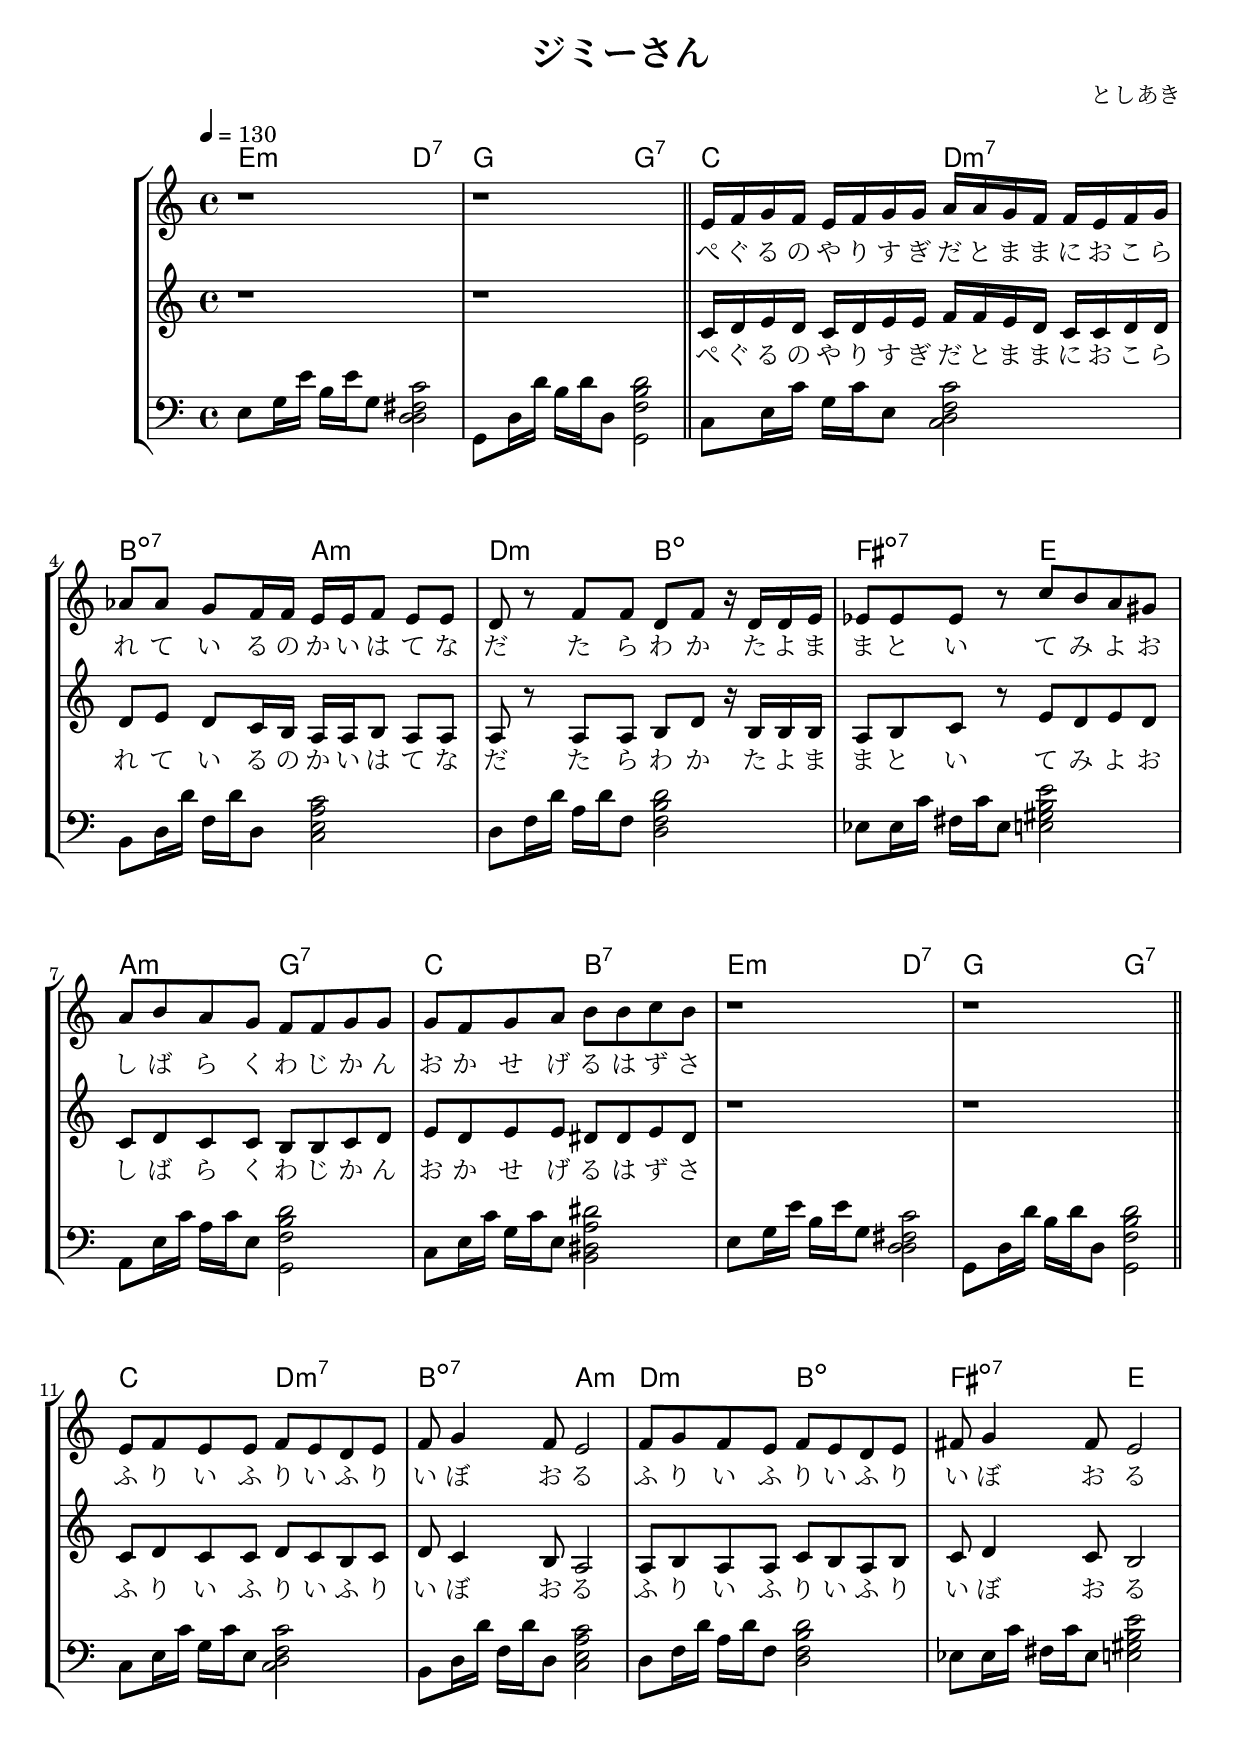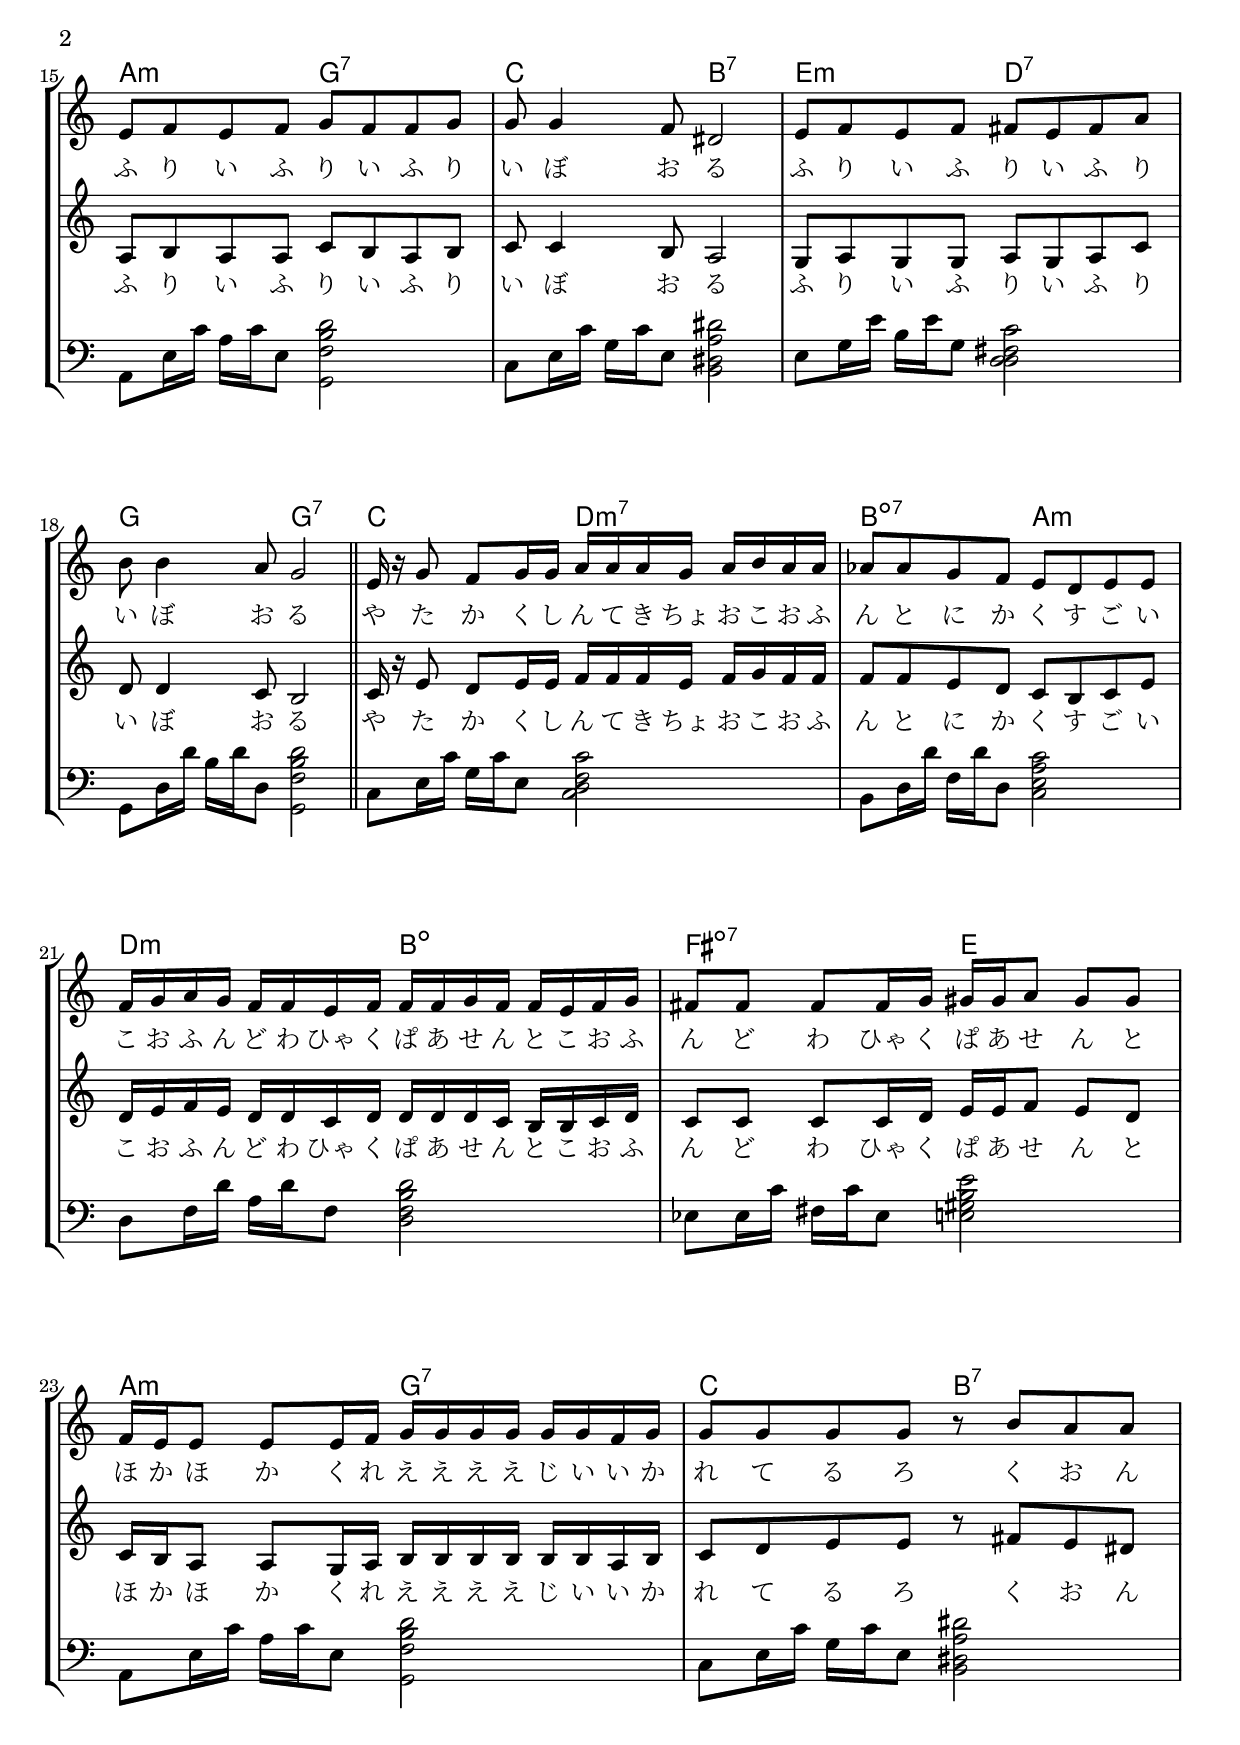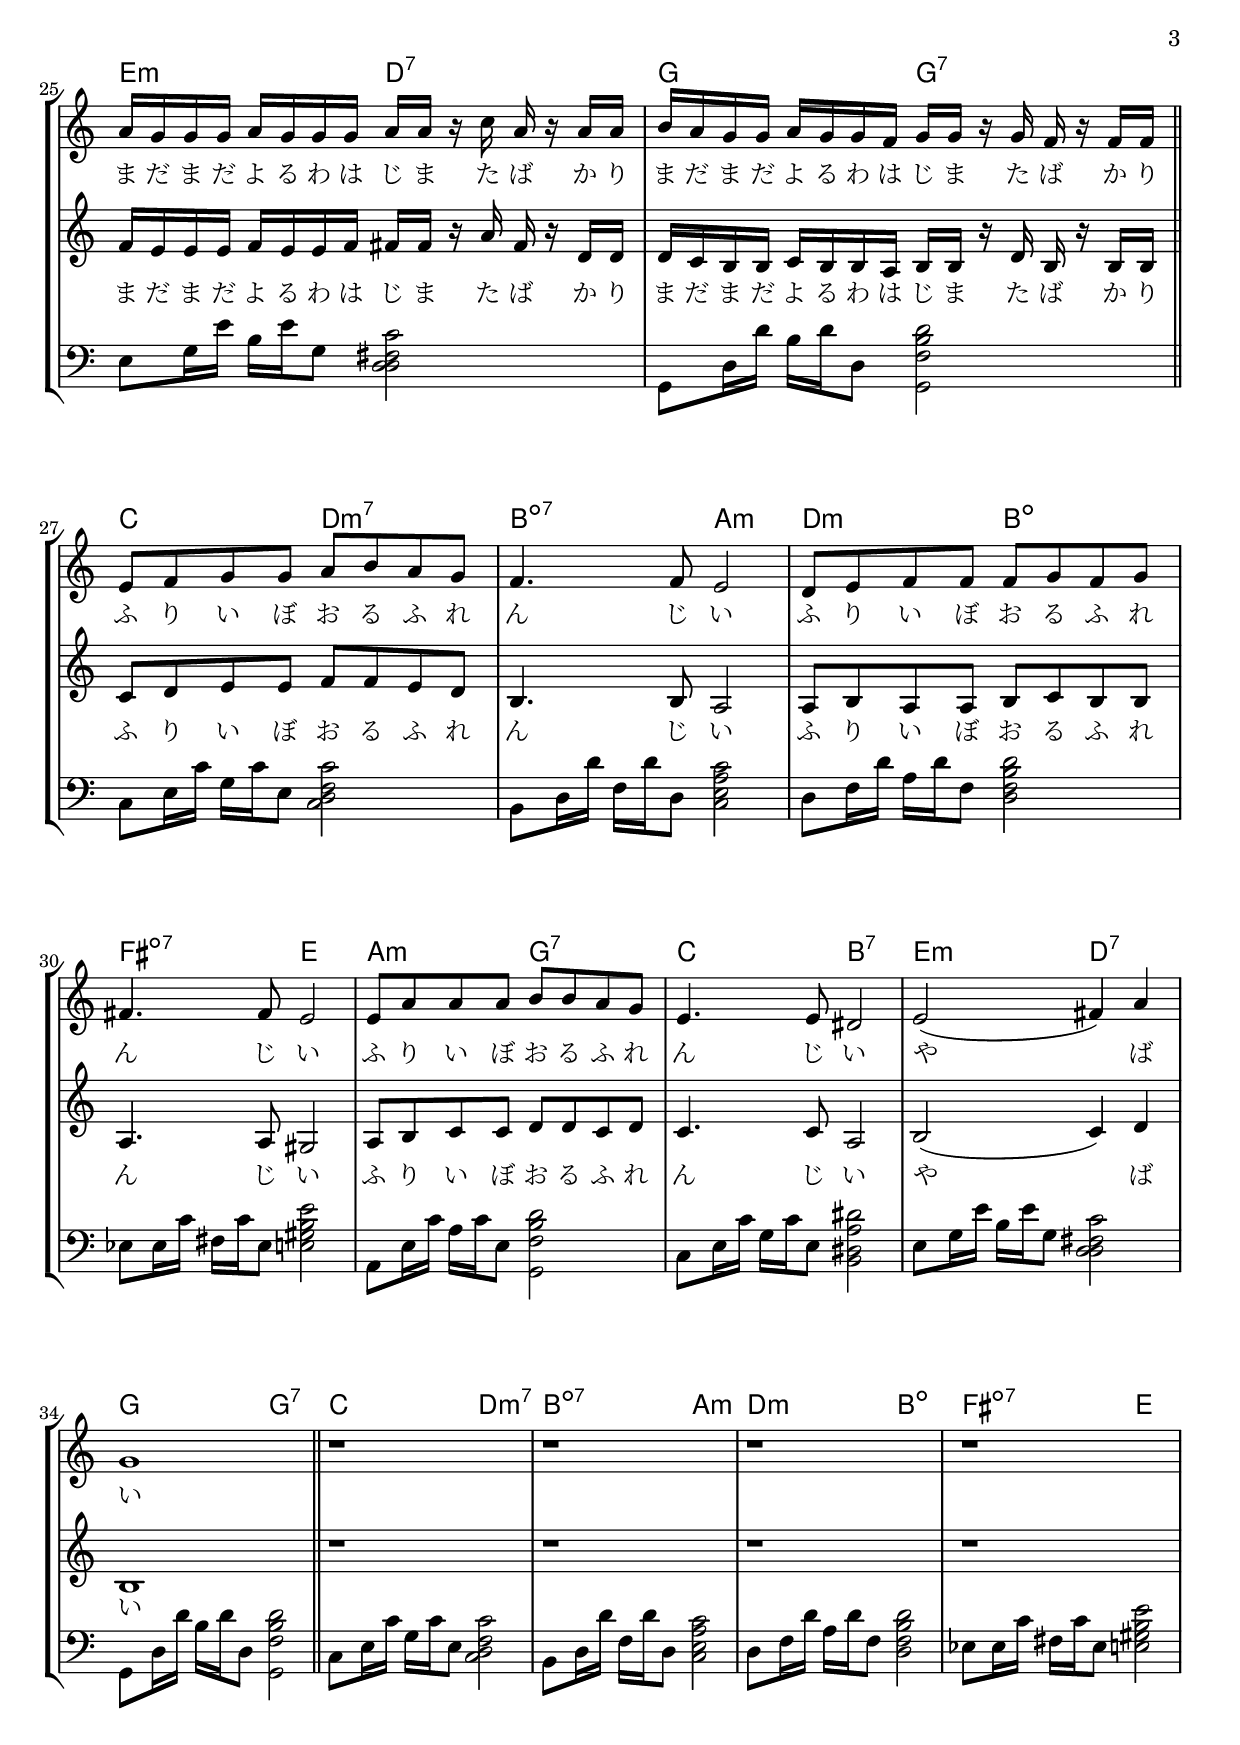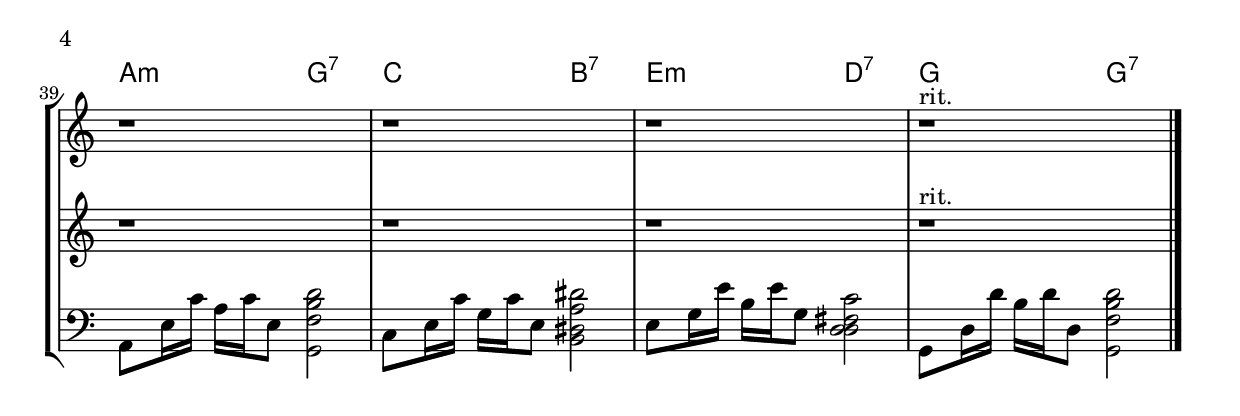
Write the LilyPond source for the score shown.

\version "2.12.1"

\header {
	title = \markup {ジミーさん}
	composer = \markup \center-column {としあき}
}

harmony = \chordmode {
	e2:m d:7 g g:7 

	c d:min7 b:dim7 a:m d:m b:dim fis:dim7 e a:m g:7 c b:7 e:m d:7 g g:7 

	c d:min7 b:dim7 a:m d:m b:dim fis:dim7 e a:m g:7 c b:7 e:m d:7 g g:7 

	c d:min7 b:dim7 a:m d:m b:dim fis:dim7 e a:m g:7 c b:7 e:m d:7 g g:7 

	c d:min7 b:dim7 a:m d:m b:dim fis:dim7 e a:m g:7 c b:7 e:m d:7 g g:7 

	c d:min7 b:dim7 a:m d:m b:dim fis:dim7 e a:m g:7 c b:7 e:m d:7 g g:7 
}

melody = {
	\key c \major
	\tempo 4 = 130
	r1 | r1   
	\set Staff.midiInstrument = #"fss0.32"
	e'16  f'16  g'16  f'16  e'16  f'16  g'16  g'16  a'16  a'16  g'16  f'16  f'16  e'16  f'16  g'16 
	as'8  as'8  g'8  f'16  f'16  e'16  e'16  f'8  e'8  e'8 
	d'8  r8  f'8  f'8  d'8  f'8  r16  d'16  d'16  e'16 
	es'8  es'8  es'8  r8  c''8  b'8  a'8  gis'8 
	a'8  b'8  a'8  g'8  f'8  f'8  g'8  g'8 
	g'8  f'8  g'8  a'8  b'8  b'8  c''8  b'8
	r1 r1 	\set Staff.midiInstrument = #"fss0.32"
	e'8  f'8  e'8  e'8  f'8  e'8  d'8  e'8 
	f'8  g'4  f'8  e'2 
	f'8  g'8  f'8  e'8  f'8  e'8  d'8  e'8 
	fis'8  g'4  fis'8  e'2 
	e'8  f'8  e'8  f'8  g'8  f'8  f'8  g'8 
	g'8  g'4  f'8  dis'2 
	e'8  f'8  e'8  f'8  fis'8  e'8  fis'8  a'8 
	b'8  b'4  a'8  g'2
	\set Staff.midiInstrument = #"fss0.32"
	e'16  r16  g'8  f'8  g'16  g'16  a'16  a'16  a'16  g'16  a'16  b'16  a'16  a'16 
	as'8  as'8  g'8  f'8  e'8  d'8  e'8  e'8 
	f'16  g'16  a'16  g'16  f'16  f'16  e'16  f'16  f'16  f'16  g'16  f'16  f'16  e'16  f'16  g'16 
	fis'8  fis'8  fis'8  fis'16  g'16  gis'16  gis'16  a'8  gis'8  gis'8 
	f'16  e'16  e'8  e'8  e'16  f'16  g'16  g'16  g'16  g'16  g'16  g'16  f'16  g'16 
	g'8  g'8  g'8  g'8  r8  b'8  a'8  a'8 
	a'16  g'16  g'16  g'16  a'16  g'16  g'16  g'16  a'16  a'16  r16  c''16  a'16  r16  a'16  a'16 
	b'16  a'16  g'16  g'16  a'16  g'16  g'16  f'16  g'16  g'16  r16  g'16  f'16  r16  f'16  f'16
	\set Staff.midiInstrument = #"fss0.32"
	e'8  f'8  g'8  g'8  a'8  b'8  a'8  g'8 
	f'4.  f'8  e'2 
	d'8  e'8  f'8  f'8  f'8  g'8  f'8  g'8 
	fis'4.  fis'8  e'2 
	e'8  a'8  a'8  a'8  b'8  b'8  a'8  g'8 
	e'4.  e'8  dis'2 
	e'2  (fis'4)  a'4 
	g'1
	r1 | r1 | r1 | r1 | r1 | r1 | r1 | r1^"rit." \bar "|."
}

words = \lyricmode {
	
	ぺ  ぐ  る  の  や  り  す  ぎ  だ  と  ま  ま  に  お  こ  ら  れ  て  い  る  の  か  い  は  て  な  だ  た  ら  わ  か  た  よ  ま  ま  と  い  て  み  よ  お  し  ば  ら  く  わ  じ  か  ん  お  か  せ  げ  る  は  ず  さ  
	ふ  り  い  ふ  り  い  ふ  り  い  ぼ  お  る  ふ  り  い  ふ  り  い  ふ  り  い  ぼ  お  る  ふ  り  い  ふ  り  い  ふ  り  い  ぼ  お  る  ふ  り  い  ふ  り  い  ふ  り  い  ぼ  お  る  
	や  た  か  く  し  ん  て  き  ちょ  お  こ  お  ふ  ん  と  に  か  く  す  ご  い  こ  お  ふ  ん  ど  わ  ひゃ  く  ぱ  あ  せ  ん  と  こ  お  ふ  ん  ど  わ  ひゃ  く  ぱ  あ  せ  ん  と  ほ  か  ほ  か  く  れ  え  え  え  え  じ  い  い  か  れ  て  る  ろ  く  お  ん  ま  だ  ま  だ  よ  る  わ  は  じ  ま  た  ば  か  り  ま  だ  ま  だ  よ  る  わ  は  じ  ま  た  ば  か  り  
	ふ  り  い  ぼ  お  る  ふ  れ  ん  じ  い  ふ  り  い  ぼ  お  る  ふ  れ  ん  じ  い  ふ  り  い  ぼ  お  る  ふ  れ  ん  じ  い  や  ば  い  
	
}

secondmelody = {
	\key c \major
	\tempo 4 = 130
	r1 | r1   
	\set Staff.midiInstrument = #"Concertina"
	c'16  d'16  e'16  d'16  c'16  d'16  e'16  e'16  f'16  f'16  e'16  d'16  c'16  c'16  d'16  d'16 
	d'8  e'8  d'8  c'16  b16  a16  a16  b8  a8  a8 
	a8  r8  a8  a8  b8  d'8  r16  b16  b16  b16 
	a8  b8  c'8  r8  e'8  d'8  e'8  d'8 
	c'8  d'8  c'8  c'8  b8  b8  c'8  d'8 
	e'8  d'8  e'8  e'8  dis'8  dis'8  e'8  dis'8
	r1 r1 	\set Staff.midiInstrument = #"mmi0.42"
	c'8  d'8  c'8  c'8  d'8  c'8  b8  c'8 
	d'8  c'4  b8  a2 
	a8  b8  a8  a8  c'8  b8  a8  b8 
	c'8  d'4  c'8  b2 
	a8  b8  a8  a8  c'8  b8  a8  b8 
	c'8  c'4  b8  a2 
	g8  a8  g8  g8  a8  g8  a8  c'8 
	d'8  d'4  c'8  b2
	\set Staff.midiInstrument = #"Concertina"
	c'16  r16  e'8  d'8  e'16  e'16  f'16  f'16  f'16  e'16  f'16  g'16  f'16  f'16 
	f'8  f'8  e'8  d'8  c'8  b8  c'8  e'8 
	d'16  e'16  f'16  e'16  d'16  d'16  c'16  d'16  d'16  d'16  d'16  c'16  b16  b16  c'16  d'16 
	c'8  c'8  c'8  c'16  d'16  e'16  e'16  f'8  e'8  d'8 
	c'16  b16  a8  a8  g16  a16  b16  b16  b16  b16  b16  b16  a16  b16 
	c'8  d'8  e'8  e'8  r8  fis'8  e'8  dis'8 
	f'16  e'16  e'16  e'16  f'16  e'16  e'16  f'16  fis'16  fis'16  r16  a'16  fis'16  r16  d'16  d'16 
	d'16  c'16  b16  b16  c'16  b16  b16  a16  b16  b16  r16  d'16  b16  r16  b16  b16
	\set Staff.midiInstrument = #"mmi0.42"
	c'8  d'8  e'8  e'8  f'8  f'8  e'8  d'8 
	b4.  b8  a2 
	a8  b8  a8  a8  b8  c'8  b8  b8 
	a4.  a8  gis2 
	a8  b8  c'8  c'8  d'8  d'8  c'8  d'8 
	c'4.  c'8  a2 
	b2  (c'4)  d'4 
	b1
	r1 | r1 | r1 | r1 | r1 | r1 | r1 | r1^"rit." \bar "|."
}

secondwords = \lyricmode {
	
	ぺ  ぐ  る  の  や  り  す  ぎ  だ  と  ま  ま  に  お  こ  ら  れ  て  い  る  の  か  い  は  て  な  だ  た  ら  わ  か  た  よ  ま  ま  と  い  て  み  よ  お  し  ば  ら  く  わ  じ  か  ん  お  か  せ  げ  る  は  ず  さ  
	ふ  り  い  ふ  り  い  ふ  り  い  ぼ  お  る  ふ  り  い  ふ  り  い  ふ  り  い  ぼ  お  る  ふ  り  い  ふ  り  い  ふ  り  い  ぼ  お  る  ふ  り  い  ふ  り  い  ふ  り  い  ぼ  お  る  
	や  た  か  く  し  ん  て  き  ちょ  お  こ  お  ふ  ん  と  に  か  く  す  ご  い  こ  お  ふ  ん  ど  わ  ひゃ  く  ぱ  あ  せ  ん  と  こ  お  ふ  ん  ど  わ  ひゃ  く  ぱ  あ  せ  ん  と  ほ  か  ほ  か  く  れ  え  え  え  え  じ  い  い  か  れ  て  る  ろ  く  お  ん  ま  だ  ま  だ  よ  る  わ  は  じ  ま  た  ば  か  り  ま  だ  ま  だ  よ  る  わ  は  じ  ま  た  ば  か  り  
	ふ  り  い  ぼ  お  る  ふ  れ  ん  じ  い  ふ  り  い  ぼ  お  る  ふ  れ  ん  じ  い  ふ  り  い  ぼ  お  る  ふ  れ  ん  じ  い  や  ば  い  
	
}

tempochange = {
	\tempo 4 = 130
	r1 | r1 \bar "||"
	\tempo 4 = 130
	r1 | r1 | r1 | r1 | r1 | r1 | r1 | r1 \bar "||"
	\tempo 4 = 130
	r1 | r1 | r1 | r1 | r1 | r1 | r1 | r1 \bar "||"
	\tempo 4 = 130
	r1 | r1 | r1 | r1 | r1 | r1 | r1 | r1 \bar "||"
	\tempo 4 = 130
	r1 | r1 | r1 | r1 | r1 | r1 | r1 | r1 \bar "||"
	\tempo 4 = 130
	r1 | r1 | r1 | r1 | r1 | r1 | r1 | \tempo 4 = 97 r2 \tempo 4 = 86 r2 \bar "|."
}

mainacc = {
	\clef bass
	\set Staff.midiInstrument = #"Guitar harmonics"
	\key c \major
	\tempo 4 = 130
	e8 g16 e' b e' g8
	<d d fis c'>2
	g,8 d16 d' b d' d8
	<g, f b d'>2
	\bar "||"

	\set Staff.midiInstrument = #"Guitar harmonics"
	c8 e16 c' g c' e8
	<c d f c'>2
	b,8 d16 d' f d' d8
	<c e a c'>2
	d8 f16 d' a d' f8
	<d f b d'>2
	es8 es16 c' fis c' es8
	<e gis b e'>2
	a,8 e16 c' a c' e8
	<g, f b d'>2
	c8 e16 c' g c' e8
	<b, dis a dis'>2
	e8 g16 e' b e' g8
	<d d fis c'>2
	g,8 d16 d' b d' d8
	<g, f b d'>2
	\bar "||"

	\set Staff.midiInstrument = #"Guitar harmonics"
	c8 e16 c' g c' e8
	<c d f c'>2
	b,8 d16 d' f d' d8
	<c e a c'>2
	d8 f16 d' a d' f8
	<d f b d'>2
	es8 es16 c' fis c' es8
	<e gis b e'>2
	a,8 e16 c' a c' e8
	<g, f b d'>2
	c8 e16 c' g c' e8
	<b, dis a dis'>2
	e8 g16 e' b e' g8
	<d d fis c'>2
	g,8 d16 d' b d' d8
	<g, f b d'>2
	\bar "||"

	\set Staff.midiInstrument = #"Guitar harmonics"
	c8 e16 c' g c' e8
	<c d f c'>2
	b,8 d16 d' f d' d8
	<c e a c'>2
	d8 f16 d' a d' f8
	<d f b d'>2
	es8 es16 c' fis c' es8
	<e gis b e'>2
	a,8 e16 c' a c' e8
	<g, f b d'>2
	c8 e16 c' g c' e8
	<b, dis a dis'>2
	e8 g16 e' b e' g8
	<d d fis c'>2
	g,8 d16 d' b d' d8
	<g, f b d'>2
	\bar "||"

	\set Staff.midiInstrument = #"Guitar harmonics"
	c8 e16 c' g c' e8
	<c d f c'>2
	b,8 d16 d' f d' d8
	<c e a c'>2
	d8 f16 d' a d' f8
	<d f b d'>2
	es8 es16 c' fis c' es8
	<e gis b e'>2
	a,8 e16 c' a c' e8
	<g, f b d'>2
	c8 e16 c' g c' e8
	<b, dis a dis'>2
	e8 g16 e' b e' g8
	<d d fis c'>2
	g,8 d16 d' b d' d8
	<g, f b d'>2
	\bar "||"

	\set Staff.midiInstrument = #"Guitar harmonics"
	c8 e16 c' g c' e8
	<c d f c'>2
	b,8 d16 d' f d' d8
	<c e a c'>2
	d8 f16 d' a d' f8
	<d f b d'>2
	es8 es16 c' fis c' es8
	<e gis b e'>2
	a,8 e16 c' a c' e8
	<g, f b d'>2
	c8 e16 c' g c' e8
	<b, dis a dis'>2
	e8 g16 e' b e' g8
	<d d fis c'>2
	g,8 d16 d' b d' d8
	<g, f b d'>2
	\bar "|."
}

subacc = {
	\clef bass
	\set Staff.midiInstrument = #"Concertina"
	\key c \major
	\tempo 4 = 130
	e8 <g b e'>16 e16   g16 b16 <g b e'>16 b16
	d8 <d fis c'>16 d16   d16 fis16 <d fis c'>16 fis16
	g,8 <d b d'>16 g,16   d16 b16 <d b d'>16 b16
	g,8 <f b d'>16 g,16   f16 b16 <f b d'>16 b16
	\bar "||"

	\set Staff.midiInstrument = #"Concertina"
	c8 <e g c'>16 c16   e16 g16 <e g c'>16 g16
	c8 <d f c'>16 c16   d16 f16 <d f c'>16 f16
	b,8 <d f d'>16 b,16   d16 f16 <d f d'>16 f16
	c8 <e a c'>16 c16   e16 a16 <e a c'>16 a16
	d8 <f a d'>16 d16   f16 a16 <f a d'>16 a16
	d8 <f b d'>16 d16   f16 b16 <f b d'>16 b16
	es8 <es fis c'>16 es16   es16 fis16 <es fis c'>16 fis16
	e8 <gis b e'>16 e16   gis16 b16 <gis b e'>16 b16
	a,8 <e a c'>16 a,16   e16 a16 <e a c'>16 a16
	g,8 <f b d'>16 g,16   f16 b16 <f b d'>16 b16
	c8 <e g c'>16 c16   e16 g16 <e g c'>16 g16
	b,8 <dis a dis'>16 b,16   dis16 a16 <dis a dis'>16 a16
	e8 <g b e'>16 e16   g16 b16 <g b e'>16 b16
	d8 <d fis c'>16 d16   d16 fis16 <d fis c'>16 fis16
	g,8 <d b d'>16 g,16   d16 b16 <d b d'>16 b16
	g,8 <f b d'>16 g,16   f16 b16 <f b d'>16 b16
	\bar "||"

	\set Staff.midiInstrument = #"Concertina"
	c8 <e g c'>16 c16   e16 g16 <e g c'>16 g16
	c8 <d f c'>16 c16   d16 f16 <d f c'>16 f16
	b,8 <d f d'>16 b,16   d16 f16 <d f d'>16 f16
	c8 <e a c'>16 c16   e16 a16 <e a c'>16 a16
	d8 <f a d'>16 d16   f16 a16 <f a d'>16 a16
	d8 <f b d'>16 d16   f16 b16 <f b d'>16 b16
	es8 <es fis c'>16 es16   es16 fis16 <es fis c'>16 fis16
	e8 <gis b e'>16 e16   gis16 b16 <gis b e'>16 b16
	a,8 <e a c'>16 a,16   e16 a16 <e a c'>16 a16
	g,8 <f b d'>16 g,16   f16 b16 <f b d'>16 b16
	c8 <e g c'>16 c16   e16 g16 <e g c'>16 g16
	b,8 <dis a dis'>16 b,16   dis16 a16 <dis a dis'>16 a16
	e8 <g b e'>16 e16   g16 b16 <g b e'>16 b16
	d8 <d fis c'>16 d16   d16 fis16 <d fis c'>16 fis16
	g,8 <d b d'>16 g,16   d16 b16 <d b d'>16 b16
	g,8 <f b d'>16 g,16   f16 b16 <f b d'>16 b16
	\bar "||"

	\set Staff.midiInstrument = #"Concertina"
	c8 <e g c'>16 c16   e16 g16 <e g c'>16 g16
	c8 <d f c'>16 c16   d16 f16 <d f c'>16 f16
	b,8 <d f d'>16 b,16   d16 f16 <d f d'>16 f16
	c8 <e a c'>16 c16   e16 a16 <e a c'>16 a16
	d8 <f a d'>16 d16   f16 a16 <f a d'>16 a16
	d8 <f b d'>16 d16   f16 b16 <f b d'>16 b16
	es8 <es fis c'>16 es16   es16 fis16 <es fis c'>16 fis16
	e8 <gis b e'>16 e16   gis16 b16 <gis b e'>16 b16
	a,8 <e a c'>16 a,16   e16 a16 <e a c'>16 a16
	g,8 <f b d'>16 g,16   f16 b16 <f b d'>16 b16
	c8 <e g c'>16 c16   e16 g16 <e g c'>16 g16
	b,8 <dis a dis'>16 b,16   dis16 a16 <dis a dis'>16 a16
	e8 <g b e'>16 e16   g16 b16 <g b e'>16 b16
	d8 <d fis c'>16 d16   d16 fis16 <d fis c'>16 fis16
	g,8 <d b d'>16 g,16   d16 b16 <d b d'>16 b16
	g,8 <f b d'>16 g,16   f16 b16 <f b d'>16 b16
	\bar "||"

	\set Staff.midiInstrument = #"Concertina"
	c8 <e g c'>16 c16   e16 g16 <e g c'>16 g16
	c8 <d f c'>16 c16   d16 f16 <d f c'>16 f16
	b,8 <d f d'>16 b,16   d16 f16 <d f d'>16 f16
	c8 <e a c'>16 c16   e16 a16 <e a c'>16 a16
	d8 <f a d'>16 d16   f16 a16 <f a d'>16 a16
	d8 <f b d'>16 d16   f16 b16 <f b d'>16 b16
	es8 <es fis c'>16 es16   es16 fis16 <es fis c'>16 fis16
	e8 <gis b e'>16 e16   gis16 b16 <gis b e'>16 b16
	a,8 <e a c'>16 a,16   e16 a16 <e a c'>16 a16
	g,8 <f b d'>16 g,16   f16 b16 <f b d'>16 b16
	c8 <e g c'>16 c16   e16 g16 <e g c'>16 g16
	b,8 <dis a dis'>16 b,16   dis16 a16 <dis a dis'>16 a16
	e8 <g b e'>16 e16   g16 b16 <g b e'>16 b16
	d8 <d fis c'>16 d16   d16 fis16 <d fis c'>16 fis16
	g,8 <d b d'>16 g,16   d16 b16 <d b d'>16 b16
	g,8 <f b d'>16 g,16   f16 b16 <f b d'>16 b16
	\bar "||"

	\set Staff.midiInstrument = #"Concertina"
	c8 <e g c'>16 c16   e16 g16 <e g c'>16 g16
	c8 <d f c'>16 c16   d16 f16 <d f c'>16 f16
	b,8 <d f d'>16 b,16   d16 f16 <d f d'>16 f16
	c8 <e a c'>16 c16   e16 a16 <e a c'>16 a16
	d8 <f a d'>16 d16   f16 a16 <f a d'>16 a16
	d8 <f b d'>16 d16   f16 b16 <f b d'>16 b16
	es8 <es fis c'>16 es16   es16 fis16 <es fis c'>16 fis16
	e8 <gis b e'>16 e16   gis16 b16 <gis b e'>16 b16
	a,8 <e a c'>16 a,16   e16 a16 <e a c'>16 a16
	g,8 <f b d'>16 g,16   f16 b16 <f b d'>16 b16
	c8 <e g c'>16 c16   e16 g16 <e g c'>16 g16
	b,8 <dis a dis'>16 b,16   dis16 a16 <dis a dis'>16 a16
	e8 <g b e'>16 e16   g16 b16 <g b e'>16 b16
	d8 <d fis c'>16 d16   d16 fis16 <d fis c'>16 fis16
	g,8 <d b d'>16 g,16   d16 b16 <d b d'>16 b16
	g,8 <f b d'>16 g,16 <g, f b d'>4
	\bar "|."
}

percA = {
	\drummode {
	r1 |r1 \bar "||"
	r1 |r1 |r1 |r1 |r1 |r1 |r1 |r1 \bar "||"
	r1 |r1 |r1 |r1 |r1 |r1 |r1 |r1 \bar "||"
	r1 |r1 |r1 |r1 |r1 |r1 |r1 |r1 \bar "||"
	r1 |r1 |r1 |r1 |r1 |r1 |r1 |r1 \bar "||"
	r1 |r1 |r1 |r1 |r1 |r1 |r1 |r1 \bar "|."
	}
}

percB = {
	\drummode {
	r1 |r1 \bar "||"
	r1 |r1 |r1 |r1 |r1 |r1 |r1 |r1 \bar "||"
	r1 |r1 |r1 |r1 |r1 |r1 |r1 |r1 \bar "||"
	r1 |r1 |r1 |r1 |r1 |r1 |r1 |r1 \bar "||"
	r1 |r1 |r1 |r1 |r1 |r1 |r1 |r1 \bar "||"
	r1 |r1 |r1 |r1 |r1 |r1 |r1 |r1 \bar "|."
	}
}

percC = {
	\drummode {
	r1 |r1 \bar "||"
	r1 |r1 |r1 |r1 |r1 |r1 |r1 |r1 \bar "||"
	r1 |r1 |r1 |r1 |r1 |r1 |r1 |r1 \bar "||"
	r1 |r1 |r1 |r1 |r1 |r1 |r1 |r1 \bar "||"
	r1 |r1 |r1 |r1 |r1 |r1 |r1 |r1 \bar "||"
	r1 |r1 |r1 |r1 |r1 |r1 |r1 |r1 \bar "|."
	}
}

percD = {
	\drummode {
	r1 |r1 \bar "||"
	r1 |r1 |r1 |r1 |r1 |r1 |r1 |r1 \bar "||"
	r1 |r1 |r1 |r1 |r1 |r1 |r1 |r1 \bar "||"
	r1 |r1 |r1 |r1 |r1 |r1 |r1 |r1 \bar "||"
	r1 |r1 |r1 |r1 |r1 |r1 |r1 |r1 \bar "||"
	r1 |r1 |r1 |r1 |r1 |r1 |r1 |r1 \bar "|."
	}
}

percE = {
	\drummode {
	r1 |r1 \bar "||"
	r1 |r1 |r1 |r1 |r1 |r1 |r1 |r1 \bar "||"
	r1 |r1 |r1 |r1 |r1 |r1 |r1 |r1 \bar "||"
	r1 |r1 |r1 |r1 |r1 |r1 |r1 |r1 \bar "||"
	r1 |r1 |r1 |r1 |r1 |r1 |r1 |r1 \bar "||"
	r1 |r1 |r1 |r1 |r1 |r1 |r1 |r1 \bar "|."
	}
}

\score {
	<<
		\new StaffGroup <<
			\new ChordNames {\harmony}
			\new Voice = "melody" {\melody}
			\new Lyrics \lyricsto "melody" \words
			\new Voice = "secondmelody" {\secondmelody}
			\new Lyrics \lyricsto "secondmelody" \secondwords
			\new Staff = "mainacc" {\mainacc}
		>>
	>>
	\layout { }
}
